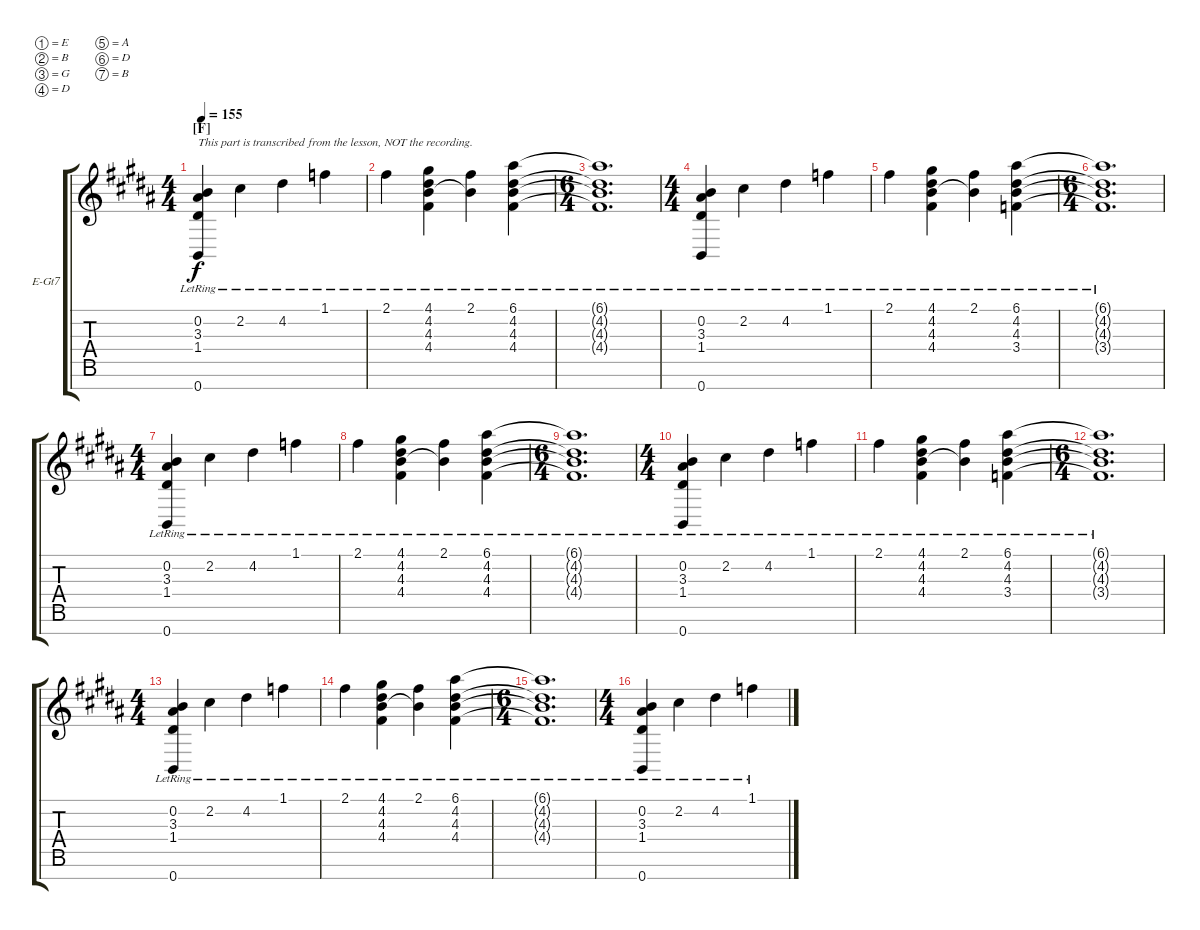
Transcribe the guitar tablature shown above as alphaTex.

\bracketExtendMode groupsimilarinstruments
\firstSystemTrackNameOrientation horizontal
\otherSystemsTrackNameOrientation horizontal
\track ("Guitar 1" "E-Gt7") {instrument distortionguitar}
\staff {score tabs}
\tuning (E4 B3 G3 D3 A2 D2 B1)
\ts (4 4)
\section ("F" "")
\tempo 155
\clef g2
\ks b
(0.2{lr} 1.4{lr} 0.7{lr} 3.3{lr}).4{txt "This part is transcribed from the lesson, NOT the recording." dy f} 2.2{lr}.4 4.2{lr}.4 1.1{lr}.4 |
2.1{lr}.4 (4.2{lr} 4.3{lr} 4.1{lr} 4.4{lr}).4 (2.1{lr} 4.3{lr t}).4 (4.2{lr} 4.3{lr} 4.4{lr} 6.1{lr}).4 |
\ts (6 4)
(6.1{lr t} 4.2{lr t} 4.3{lr t} 4.4{lr t}).1{d} |
\ts (4 4)
(0.2{lr} 1.4{lr} 0.7{lr} 3.3{lr}).4 2.2{lr}.4 4.2{lr}.4 1.1{lr}.4 |
2.1{lr}.4 (4.2{lr} 4.3{lr} 4.1{lr} 4.4{lr}).4 (2.1{lr} 4.3{lr t}).4 (4.2{lr} 4.3{lr} 3.4{lr} 6.1{lr}).4 |
\ts (6 4)
(6.1{lr t} 4.2{lr t} 4.3{lr t} 3.4{lr t}).1{d} |
\ts (4 4)
(0.2{lr} 1.4{lr} 0.7{lr} 3.3{lr}).4 2.2{lr}.4 4.2{lr}.4 1.1{lr}.4 |
2.1{lr}.4 (4.2{lr} 4.3{lr} 4.1{lr} 4.4{lr}).4 (2.1{lr} 4.3{lr t}).4 (4.2{lr} 4.3{lr} 4.4{lr} 6.1{lr}).4 |
\ts (6 4)
(6.1{lr t} 4.2{lr t} 4.3{lr t} 4.4{lr t}).1{d} |
\ts (4 4)
(0.2{lr} 1.4{lr} 0.7{lr} 3.3{lr}).4 2.2{lr}.4 4.2{lr}.4 1.1{lr}.4 |
2.1{lr}.4 (4.2{lr} 4.3{lr} 4.1{lr} 4.4{lr}).4 (2.1{lr} 4.3{lr t}).4 (4.2{lr} 4.3{lr} 3.4{lr} 6.1{lr}).4 |
\ts (6 4)
(6.1{lr t} 4.2{lr t} 4.3{lr t} 3.4{lr t}).1{d} |
\ts (4 4)
(0.2{lr} 1.4{lr} 0.7{lr} 3.3{lr}).4 2.2{lr}.4 4.2{lr}.4 1.1{lr}.4 |
2.1{lr}.4 (4.2{lr} 4.3{lr} 4.1{lr} 4.4{lr}).4 (2.1{lr} 4.3{lr t}).4 (4.2{lr} 4.3{lr} 4.4{lr} 6.1{lr}).4 |
\ts (6 4)
(6.1{lr t} 4.2{lr t} 4.3{lr t} 4.4{lr t}).1{d} |
\ts (4 4)
(0.2{lr} 1.4{lr} 0.7{lr} 3.3{lr}).4 2.2{lr}.4 4.2{lr}.4 1.1{lr}.4
